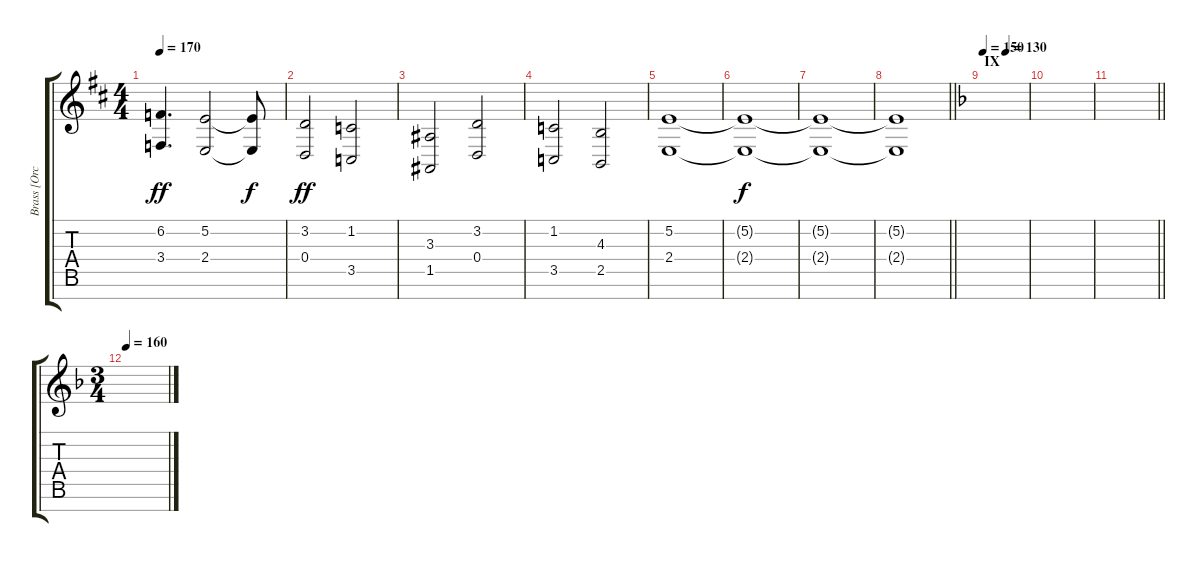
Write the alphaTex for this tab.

\track ("Brass [Orchestra]" "Brass [Orc") {instrument trumpet}
\staff {score tabs}
\tuning (E4 B3 G3 D3 A2 E2 B1) {hide}
\ts (4 4)
\tempo 170
\clef g2
\ks d
(6.2 3.4).4{d dy ff} (5.2 2.4).2 (5.2{t} 2.4{t}).8{dy f} |
(3.2 0.4).2{dy ff} (1.2 3.5).2 |
(3.3 1.5).2 (3.2 0.4).2 |
(1.2 3.5).2 (4.3 2.5).2 |
(5.2 2.4).1 |
(5.2{t} 2.4{t}).1{dy f} |
(5.2{t} 2.4{t}).1 |
\barLineRight lightlight
(5.2{t} 2.4{t}).1 |
\section ("" "IX")
\tempo 150
\tempo (130 0.5)
\ks dminor
|
|
\barLineRight lightlight
|
\ts (3 4)
\tempo 160
